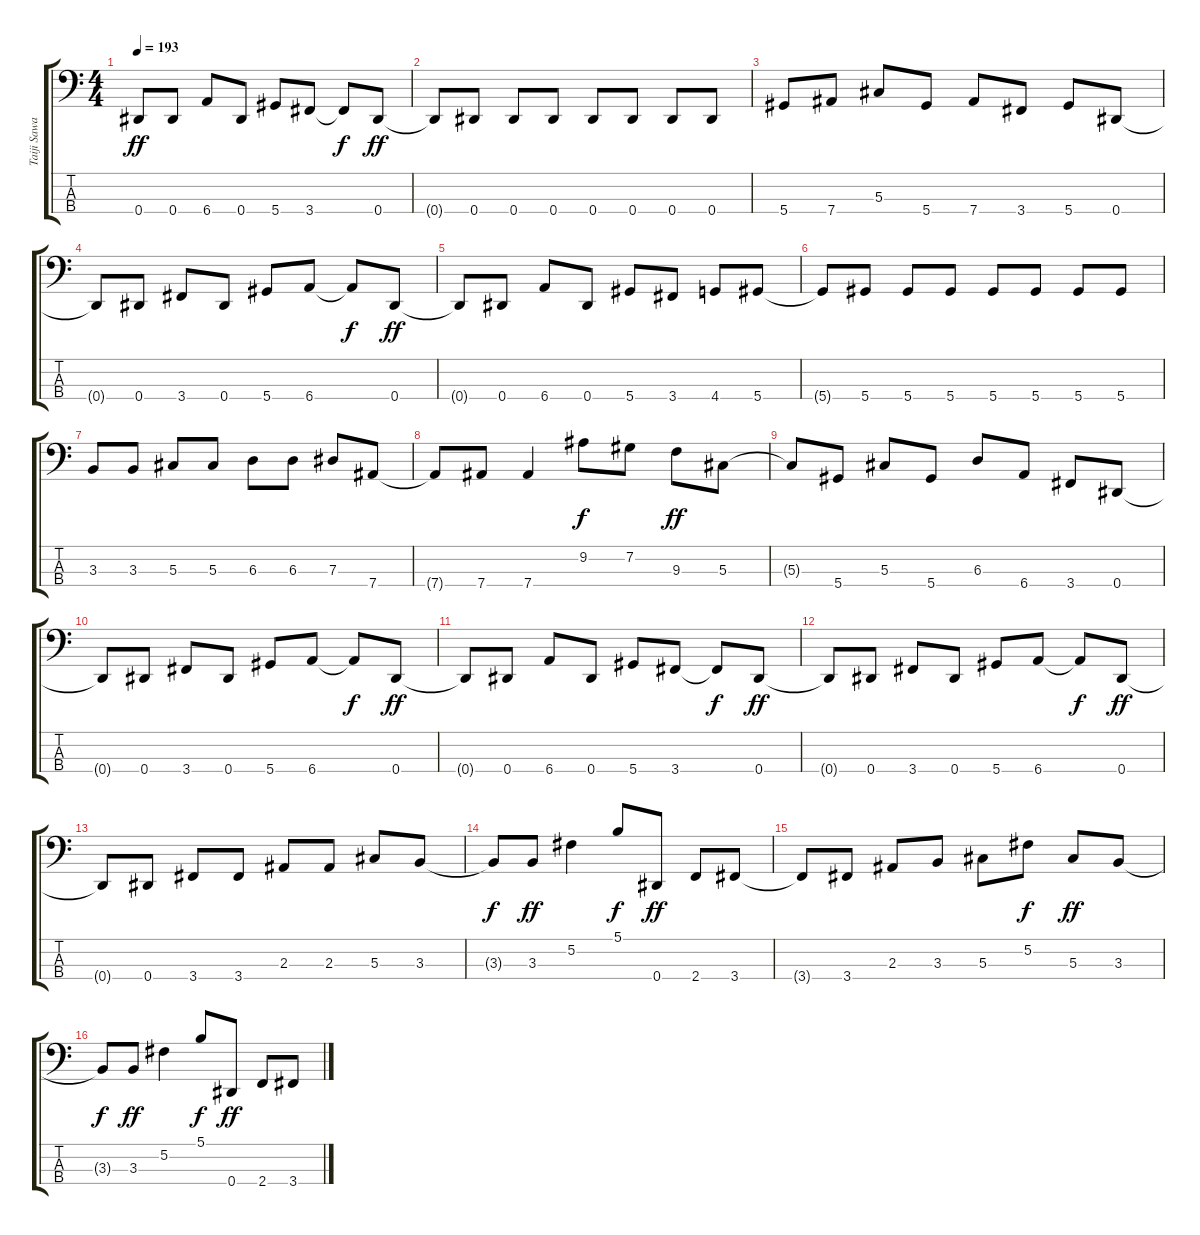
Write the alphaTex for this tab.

\track ("Taiji Sawada (Taiji)" "Taiji Sawa") {instrument electricbasspick}
\staff {score tabs}
\tuning (Gb2 Db2 Ab1 Eb1) {hide}
\ts (4 4)
\tempo 193
\clef f4
\ks c
0.4{t}.8{dy ff} 0.4.8 6.4.8 0.4.8 5.4.8 3.4.8 3.4{t}.8{dy f} 0.4.8{dy ff} |
0.4{t}.8 0.4.8 0.4.8 0.4.8 0.4.8 0.4.8 0.4.8 0.4.8 |
5.4.8 7.4.8 5.3.8 5.4.8 7.4.8 3.4.8 5.4.8 0.4.8 |
0.4{t}.8 0.4.8 3.4.8 0.4.8 5.4.8 6.4.8 6.4{t}.8{dy f} 0.4.8{dy ff} |
0.4{t}.8 0.4.8 6.4.8 0.4.8 5.4.8 3.4.8 4.4.8 5.4.8 |
5.4{t}.8 5.4.8 5.4.8 5.4.8 5.4.8 5.4.8 5.4.8 5.4.8 |
3.3.8 3.3.8 5.3.8 5.3.8 6.3.8 6.3.8 7.3.8 7.4.8 |
7.4{t}.8 7.4.8 7.4.4 9.2.8{dy f} 7.2.8 9.3.8{dy ff} 5.3.8 |
5.3{t}.8 5.4.8 5.3.8 5.4.8 6.3.8 6.4.8 3.4.8 0.4.8 |
0.4{t}.8 0.4.8 3.4.8 0.4.8 5.4.8 6.4.8 6.4{t}.8{dy f} 0.4.8{dy ff} |
0.4{t}.8 0.4.8 6.4.8 0.4.8 5.4.8 3.4.8 3.4{t}.8{dy f} 0.4.8{dy ff} |
0.4{t}.8 0.4.8 3.4.8 0.4.8 5.4.8 6.4.8 6.4{t}.8{dy f} 0.4.8{dy ff} |
0.4{t}.8 0.4.8 3.4.8 3.4.8 2.3.8 2.3.8 5.3.8 3.3.8 |
3.3{t}.8{dy f} 3.3.8{dy ff} 5.2.4 5.1.8{dy f} 0.4.8{dy ff} 2.4.8 3.4.8 |
3.4{t}.8 3.4.8 2.3.8 3.3.8 5.3.8 5.2.8{dy f} 5.3.8{dy ff} 3.3.8 |
3.3{t}.8{dy f} 3.3.8{dy ff} 5.2.4 5.1.8{dy f} 0.4.8{dy ff} 2.4.8 3.4.8
